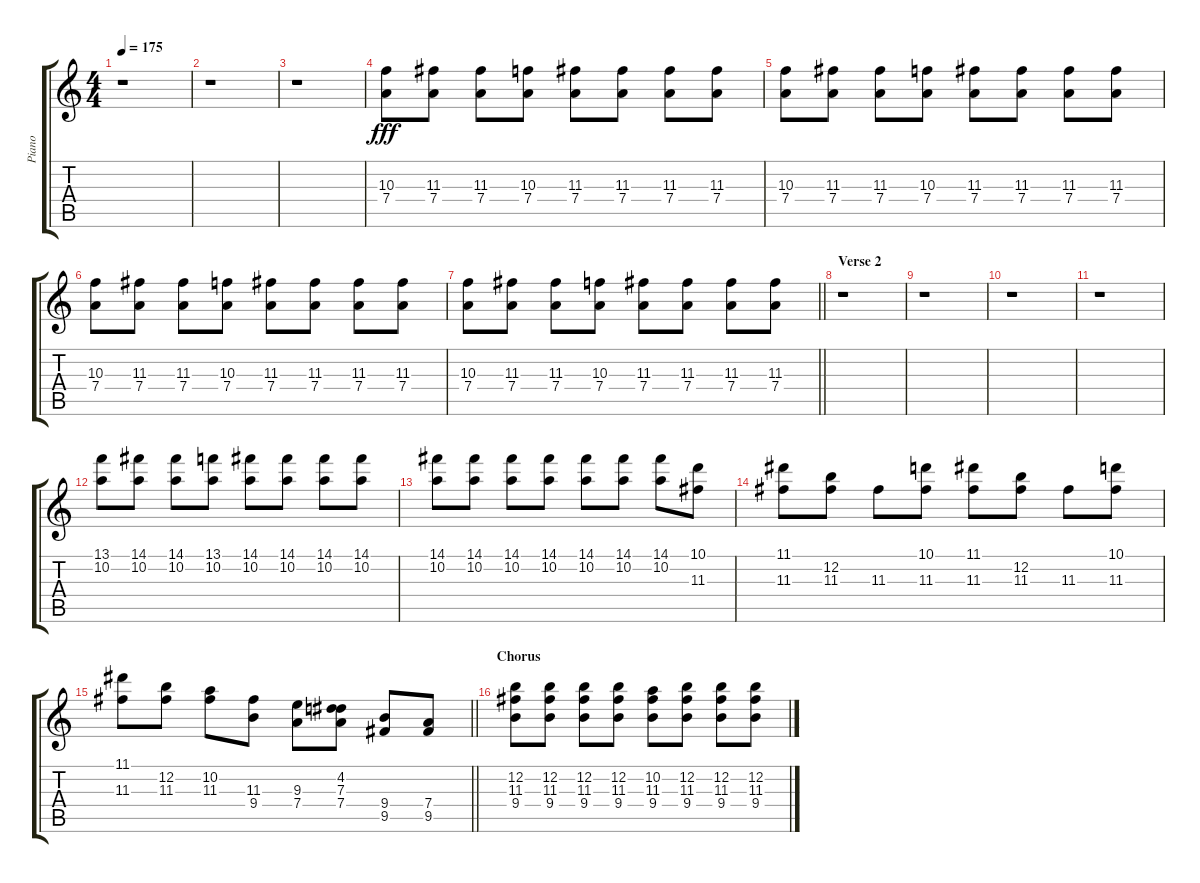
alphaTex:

\track ("Piano" "Piano") {instrument acousticgrandpiano}
\staff {score tabs}
\tuning (E5 B4 G4 D4 A3 E3) {hide}
\ts (4 4)
\tempo 175
\clef g2
\ks c
r.1{dy fff} |
r.1 |
r.1 |
(10.3 7.4).8 (11.3 7.4).8 (11.3 7.4).8 (10.3 7.4).8 (11.3 7.4).8 (11.3 7.4).8 (11.3 7.4).8 (11.3 7.4).8 |
(10.3 7.4).8 (11.3 7.4).8 (11.3 7.4).8 (10.3 7.4).8 (11.3 7.4).8 (11.3 7.4).8 (11.3 7.4).8 (11.3 7.4).8 |
(10.3 7.4).8 (11.3 7.4).8 (11.3 7.4).8 (10.3 7.4).8 (11.3 7.4).8 (11.3 7.4).8 (11.3 7.4).8 (11.3 7.4).8 |
\barLineRight lightlight
(10.3 7.4).8 (11.3 7.4).8 (11.3 7.4).8 (10.3 7.4).8 (11.3 7.4).8 (11.3 7.4).8 (11.3 7.4).8 (11.3 7.4).8 |
\section ("" "Verse 2")
r.1 |
r.1 |
r.1 |
r.1 |
(13.1 10.2).8 (14.1 10.2).8 (14.1 10.2).8 (13.1 10.2).8 (14.1 10.2).8 (14.1 10.2).8 (14.1 10.2).8 (14.1 10.2).8 |
(14.1 10.2).8 (14.1 10.2).8 (14.1 10.2).8 (14.1 10.2).8 (14.1 10.2).8 (14.1 10.2).8 (14.1 10.2).8 (10.1 11.3).8 |
(11.1 11.3).8 (12.2 11.3).8 11.3.8 (10.1 11.3).8 (11.1 11.3).8 (12.2 11.3).8 11.3.8 (10.1 11.3).8 |
\barLineRight lightlight
(11.1 11.3).8 (12.2 11.3).8 (10.2 11.3).8 (11.3 9.4).8 (9.3 7.4).8 (4.2 7.3 7.4).8 (9.4 9.5).8 (7.4 9.5).8 |
\section ("" "Chorus")
(12.2 11.3 9.4).8 (12.2 11.3 9.4).8 (12.2 11.3 9.4).8 (12.2 11.3 9.4).8 (10.2 11.3 9.4).8 (12.2 11.3 9.4).8 (12.2 11.3 9.4).8 (12.2 11.3 9.4).8
